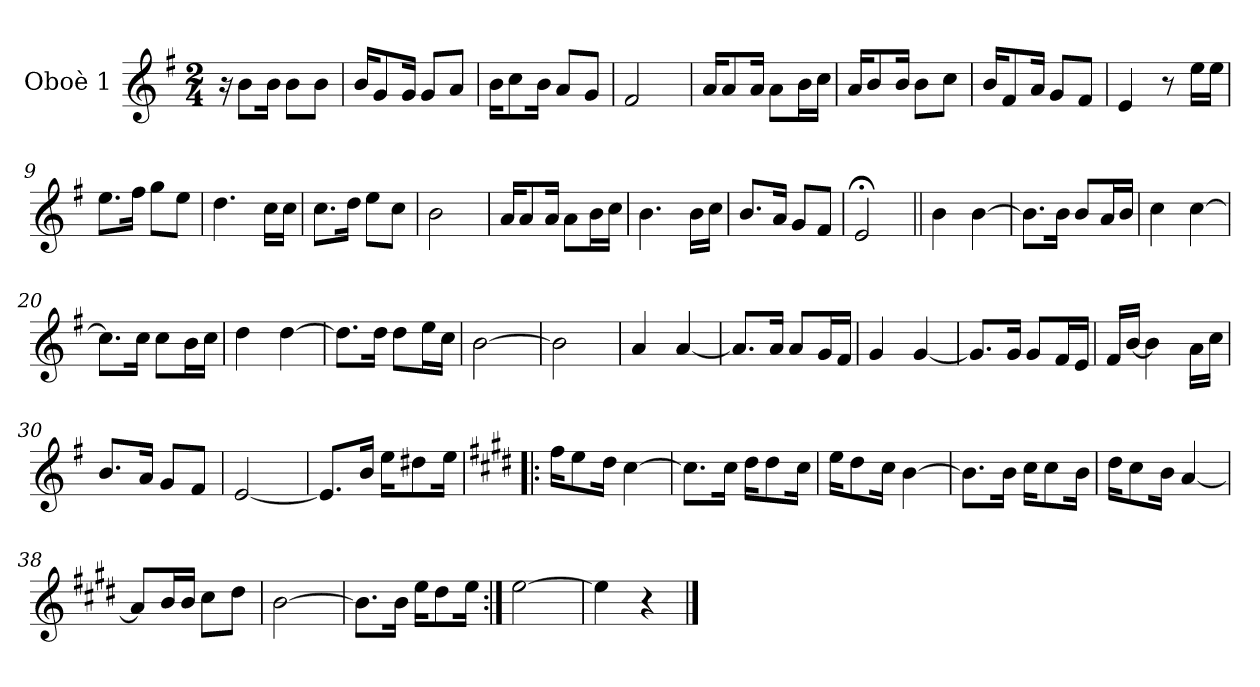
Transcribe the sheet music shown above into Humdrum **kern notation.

**kern
*part1
*staff1
*I"Oboè 1
*I'Ob. 1
*clefG2
*k[f#]
*M2/4
*MM80
=1
16r
8b\L
16b\Jk
8b\L
8b\J
=2
16b/KL
8g/
16g/Jk
8g/L
8a/J
=3
16b\KL
8cc\
16b\Jk
8a/L
8g/J
=4
2f#/
=5
16a/KL
8a/
16a/Jk
8a\L
16b\L
16cc\JJ
=6
16a/KL
8b/
16b/Jk
8b\L
8cc\J
=7
16b/KL
8f#/
16a/Jk
8g/L
8f#/J
=8
4e/
8r
16ee\LL
16ee\JJ
!!LO:LB:g=z
=9
8.ee\L
16ff#\Jk
8gg\L
8ee\J
=10
4.dd\
16cc\LL
16cc\JJ
=11
8.cc\L
16dd\Jk
8ee\L
8cc\J
=12
2b\
=13
16a/KL
8a/
16a/Jk
8a\L
16b\L
16cc\JJ
=14
4.b\
16b\LL
16cc\JJ
=15
8.b/L
16a/Jk
8g/L
8f#/J
=16
2e;</
=17||
4b\
[4b\
=18
8.b\L]
16b\Jk
8b/L
16a/L
16b/JJ
!!LO:LB:g=z
=19
4cc\
[4cc\
=20
8.cc\L]
16cc\Jk
8cc\L
16b\L
16cc\JJ
=21
4dd\
[4dd\
=22
8.dd\L]
16dd\Jk
8dd\L
16ee\L
16cc\JJ
=23
[2b\
=24
2b\]
=25
4a/
[4a/
=26
8.a/L]
16a/Jk
8a/L
16g/L
16f#/JJ
=27
4g/
[4g/
=28
8.g/L]
16g/Jk
8g/L
16f#/L
16e/JJ
!!LO:LB:g=z
=29
16f#/LL
[16b/JJ
4b\]
16a\LL
16cc\JJ
=30
8.b/L
16a/Jk
8g/L
8f#/J
=31
[2e/
=32
8.e/L]
16b/Jk
16ee\KL
8dd#X\
16ee\Jk
=33!|:
*k[f#c#g#d#]
16ff#\KL
8ee\
16dd#\Jk
[4cc#\
=34
8.cc#\L]
16cc#\Jk
16dd#\KL
8dd#\
16cc#\Jk
=35
16ee\KL
8dd#\
16cc#\Jk
[4b\
=36
8.b\L]
16b\Jk
16cc#\KL
8cc#\
16b\Jk
!!LO:LB:g=z
=37
16dd#\KL
8cc#\
16b\Jk
[4a/
=38
8a/L]
16b/L
16b/JJ
8cc#\L
8dd#\J
=39
[2b\
=40
8.b\L]
16b\Jk
16ee\KL
8dd#\
16ee\Jk
=41:|!
[2ee\
=42
4ee\]
4r
==
*-
